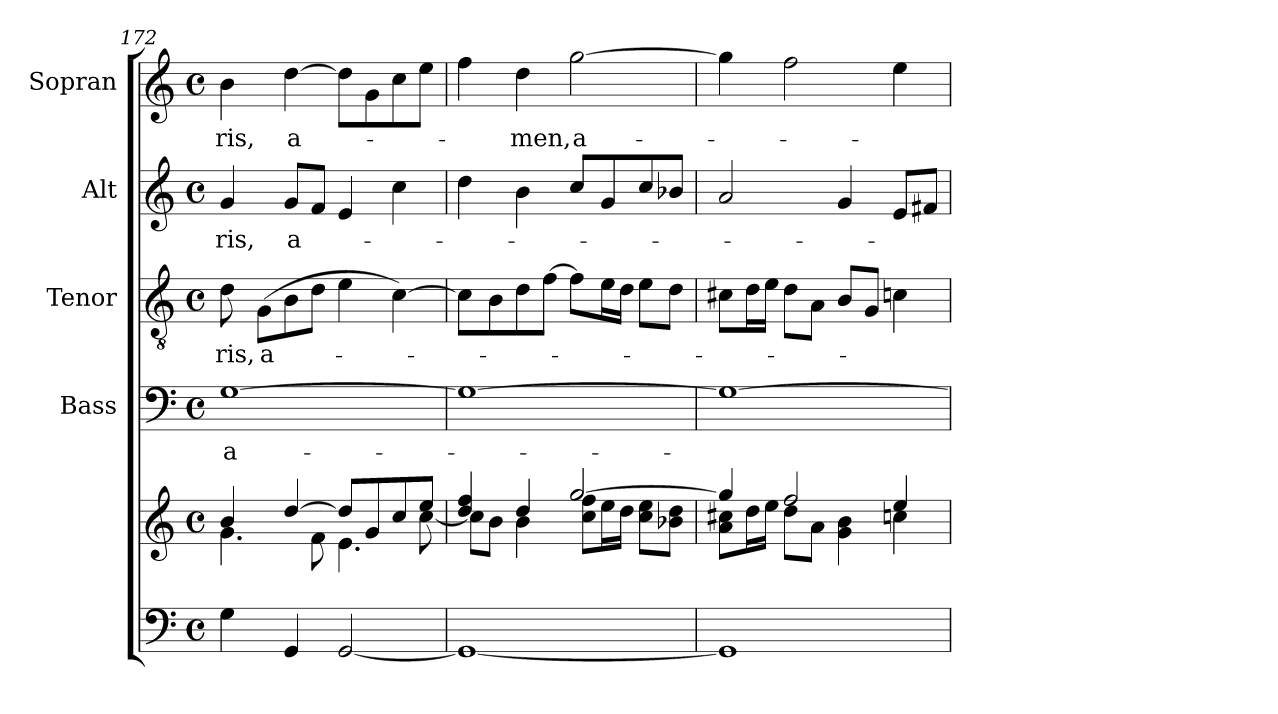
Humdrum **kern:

**kern	**kern	**kern	**text	**kern	**text	**kern	**text	**kern	**text
*part5	*part5	*part4	*part4	*part3	*part3	*part2	*part2	*part1	*part1
*staff6	*staff5	*staff4	*staff4	*staff3	*staff3	*staff2	*staff2	*staff1	*staff1
*	*	*I"Bass	*	*I"Tenor	*	*I"Alt	*	*I"Sopran	*
*	*	*I'B.	*	*I'T.	*	*I'A.	*	*I'S.	*
*clefF4	*clefG2	*clefF4	*	*clefGv2	*	*clefG2	*	*clefG2	*
*k[]	*k[]	*k[]	*	*k[]	*	*k[]	*	*k[]	*
*C:	*C:	*C:	*	*C:	*	*C:	*	*C:	*
*M4/4	*M4/4	*M4/4	*	*M4/4	*	*M4/4	*	*M4/4	*
*met(c)	*met(c)	*met(c)	*	*met(c)	*	*met(c)	*	*met(c)	*
=172	=172	=172	=172	=172	=172	=172	=172	=172	=172
*	*^	*	*	*	*	*	*	*	*
!	!	!	!	!LO:LY:b	!	!LO:LY:b	!	!LO:LY:b	!	!LO:LY:b
4G\	4b/	4.g\	[1G	a-	8d\	-ris,	4g/	-ris,	4b\	-ris,
!	!	!	!	!	!	!LO:LY:b	!	!	!	!
.	.	.	.	.	(>8G\L	a-	.	.	.	.
!	!	!	!	!	!	!	!	!LO:LY:b	!	!LO:LY:b
4GG/	[>4dd/	.	.	.	8B\	.	8g/L	a-	[4dd\	a-
.	.	8f\	.	.	8d\J	.	8f/J	.	.	.
[2GG/	8dd/L]	4.e\	.	.	4e\	.	4e/	.	8dd\L]	.
.	8g/	.	.	.	.	.	.	.	8g\	.
.	8cc/	.	.	.	[4c\)	.	4cc\	.	8cc\	.
.	8ee/J	[<8cc\	.	.	.	.	.	.	8ee\J	.
=173	=173	=173	=173	=173	=173	=173	=173	=173	=173	=173
1GG_	4dd/ 4ff/	8cc\L]	1G_	.	8c\L]	.	4dd\	.	4ff\	.
.	.	8b\J	.	.	8B\	.	.	.	.	.
!	!	!	!	!	!	!	!	!	!	!LO:LY:b
.	4dd/	4b\	.	.	8d\	.	4b\	.	4dd\	-men,
.	.	.	.	.	[8f\J	.	.	.	.	.
!	!	!	!	!	!	!	!	!	!	!LO:LY:b
.	[>2gg/	8cc\ 8ff\L	.	.	8f\L]	.	8cc/L	.	[2gg\	a-
.	.	16ee\L	.	.	16e\L	.	8g/	.	.	.
.	.	16dd\JJ	.	.	16d\JJ	.	.	.	.	.
.	.	8cc\ 8ee\L	.	.	8e\L	.	8cc/	.	.	.
.	.	8b-X\ 8dd\J	.	.	8d\J	.	8b-X/J	.	.	.
!!LO:LB:g=z
=174	=174	=174	=174	=174	=174	=174	=174	=174	=174	=174
1GG]	4gg/]	8a\ 8cc#X\L	1G_	.	8c#X\L	.	2a/	.	4gg\]	.
.	.	16dd\L	.	.	16d\L	.	.	.	.	.
.	.	16ee\JJ	.	.	16e\JJ	.	.	.	.	.
.	2ff/	8dd\L	.	.	8d\L	.	.	.	2ff\	.
.	.	8a\J	.	.	8A\J	.	.	.	.	.
.	.	4g\ 4b\	.	.	8B/L	.	4g/	.	.	.
.	.	.	.	.	8G/J	.	.	.	.	.
.	4ee/	4ccn\	.	.	4cn\	.	8e/L	.	4ee\	.
.	.	.	.	.	.	.	8f#X/J	.	.	.
*	*v	*v	*	*	*	*	*	*	*	*
=	=	=	=	=	=	=	=	=	=
*-	*-	*-	*-	*-	*-	*-	*-	*-	*-
